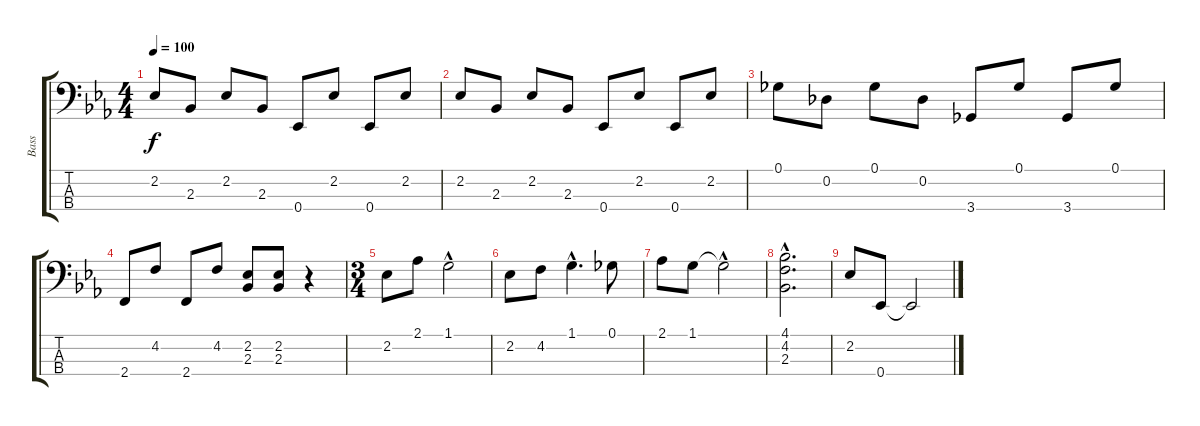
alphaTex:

\track ("Bass" "Bass") {instrument electricbassfinger}
\staff {score tabs}
\tuning (Gb2 Db2 Ab1 Eb1) {hide}
\ts (4 4)
\tempo 100
\clef f4
\ks eb
2.2.8{dy f} 2.3.8 2.2.8 2.3.8 0.4.8 2.2.8 0.4.8 2.2.8 |
2.2.8 2.3.8 2.2.8 2.3.8 0.4.8 2.2.8 0.4.8 2.2.8 |
0.1.8 0.2.8 0.1.8 0.2.8 3.4.8 0.1.8 3.4.8 0.1.8 |
2.4.8 4.2.8 2.4.8 4.2.8 (2.2 2.3).8 (2.2 2.3).8 r.4 |
\ts (3 4)
2.2.8 2.1.8 1.1{hac}.2 |
2.2.8 4.2.8 1.1{hac}.4{d} 0.1.8 |
2.1.8 1.1.8 1.1{hac t}.2 |
(4.1{hac} 4.2{hac} 2.3{hac}).2{d} |
2.2.8 0.4.8 0.4{t}.2
